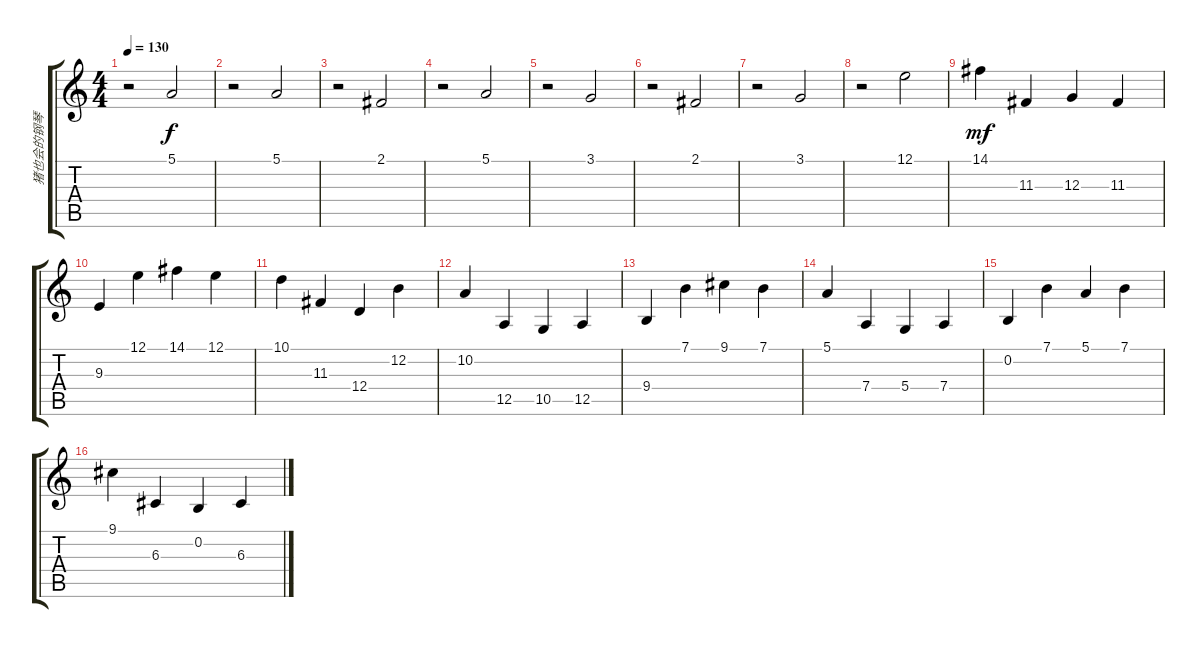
\track ("猪也会的钢琴" "猪也会的钢琴") {instrument brightacousticpiano}
\staff {score tabs}
\tuning (E4 B3 G3 D3 A2 E2) {hide}
\ts (4 4)
\tempo 130
\clef g2
\ks c
r.2{dy f} 5.1.2 |
r.2 5.1.2 |
r.2 2.1.2 |
r.2 5.1.2 |
r.2 3.1.2 |
r.2 2.1.2 |
r.2 3.1.2 |
r.2 12.1.2 |
14.1.4{dy mf} 11.3.4 12.3.4 11.3.4 |
9.3.4 12.1.4 14.1.4 12.1.4 |
10.1.4 11.3.4 12.4.4 12.2.4 |
10.2.4 12.5.4 10.5.4 12.5.4 |
9.4.4 7.1.4 9.1.4 7.1.4 |
5.1.4 7.4.4 5.4.4 7.4.4 |
0.2.4 7.1.4 5.1.4 7.1.4 |
9.1.4 6.3.4 0.2.4 6.3.4
